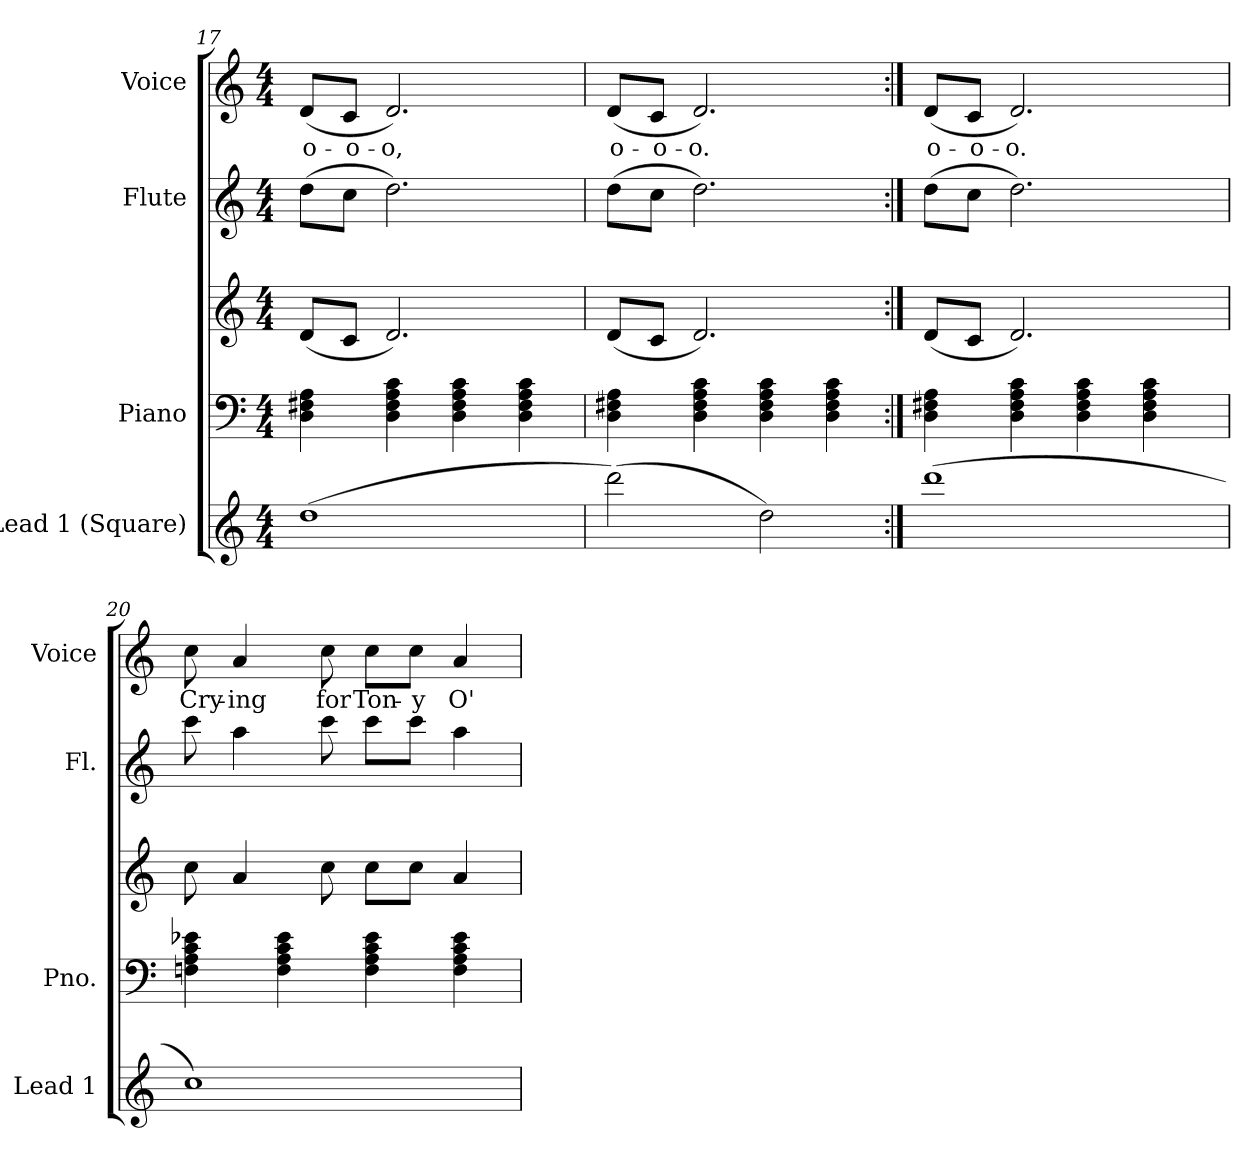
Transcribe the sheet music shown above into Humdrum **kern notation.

**kern	**kern	**kern	**kern	**kern	**text
*part4	*part3	*part3	*part2	*part1	*part1
*staff5	*staff4	*staff3	*staff2	*staff1	*staff1
*I"Lead 1 (Square)	*I"Piano	*	*I"Flute	*I"Voice	*
*I'Lead 1	*I'Pno.	*	*I'Fl.	*I'Voice	*
*clefG2	*clefF4	*clefG2	*clefG2	*clefG2	*
*k[]	*k[]	*k[]	*k[]	*k[]	*
*C:	*C:	*C:	*C:	*C:	*
*M4/4	*M4/4	*M4/4	*M4/4	*M4/4	*
=17	=17	=17	=17	=17	=17
!	!	!	!	!	!LO:LY:b:color=#000000
(1ddi	4Di\ 4F#Xi 4Ai	(8di/L	(8ddi\L	(8di/L	o-
!	!	!	!	!	!LO:LY:b:color=#000000
.	.	8ci/J	8cci\J	8ci/J	-o-
!	!	!	!	!	!LO:LY:b:color=#000000
.	4Di\ 4F#i 4Ai 4ci	2.di/)	2.ddi\)	2.di/)	-o,
.	4Di\ 4F#i 4Ai 4ci	.	.	.	.
.	4Di\ 4F#i 4Ai 4ci	.	.	.	.
=18	=18	=18	=18	=18	=18
!	!	!	!	!	!LO:LY:b:color=#000000
(2dddi\)	4Di\ 4F#Xi 4Ai	(8di/L	(8ddi\L	(8di/L	o-
!	!	!	!	!	!LO:LY:b:color=#000000
.	.	8ci/J	8cci\J	8ci/J	-o-
!	!	!	!	!	!LO:LY:b:color=#000000
.	4Di\ 4F#i 4Ai 4ci	2.di/)	2.ddi\)	2.di/)	-o.
2ddi\)	4Di\ 4F#i 4Ai 4ci	.	.	.	.
.	4Di\ 4F#i 4Ai 4ci	.	.	.	.
!!LO:LB:g=z
=19:|!	=19:|!	=19:|!	=19:|!	=19:|!	=19:|!
!	!	!	!	!	!LO:LY:b:color=#000000
*	*	*	*	*^	*
(1dddi	4Di\ 4F#Xi 4Ai	(8di/L	(8ddi\L	(8di/L	2..ryy	o-
!	!	!	!	!	!	!LO:LY:b:color=#000000
.	.	8ci/J	8cci\J	8ci/J	.	-o-
!	!	!	!	!	!	!LO:LY:b:color=#000000
.	4Di\ 4F#i 4Ai 4ci	2.di/)	2.ddi\)	2.di/)	.	-o.
.	4Di\ 4F#i 4Ai 4ci	.	.	.	.	.
.	4Di\ 4F#i 4Ai 4ci	.	.	.	.	.
.	.	.	.	.	8ryy	.
*	*	*	*	*v	*v	*
=20	=20	=20	=20	=20	=20
*	*	*	*	*^	*
!	!	!	!	!LO:TX:a:t=Stroyteller and	!	!
!	!	!	!	!LO:TX:t=off-stage cast	!	!
!	!	!	!	!	!	!LO:LY:b:color=#000000
*	*	*	*	*v	*v	*
1cci)	4Fni\ 4Ai 4ci 4e-Xi	8cci\	8ccci\	8cci\	Cry-
!	!	!	!	!	!LO:LY:b:color=#000000
.	.	4ai/	4aai\	4ai/	-ing
.	4Fi\ 4Ai 4ci 4e-i	.	.	.	.
!	!	!	!	!	!LO:LY:b:color=#000000
.	.	8cci\	8ccci\	8cci\	for
!	!	!	!	!	!LO:LY:b:color=#000000
.	4Fi\ 4Ai 4ci 4e-i	8cci\L	8ccci\L	8cci\L	Ton-
!	!	!	!	!	!LO:LY:b:color=#000000
.	.	8cci\J	8ccci\J	8cci\J	-y
!	!	!	!	!	!LO:LY:b:color=#000000
.	4Fi\ 4Ai 4ci 4e-i	4ai/	4aai\	4ai/	O'
=	=	=	=	=	=
*-	*-	*-	*-	*-	*-
